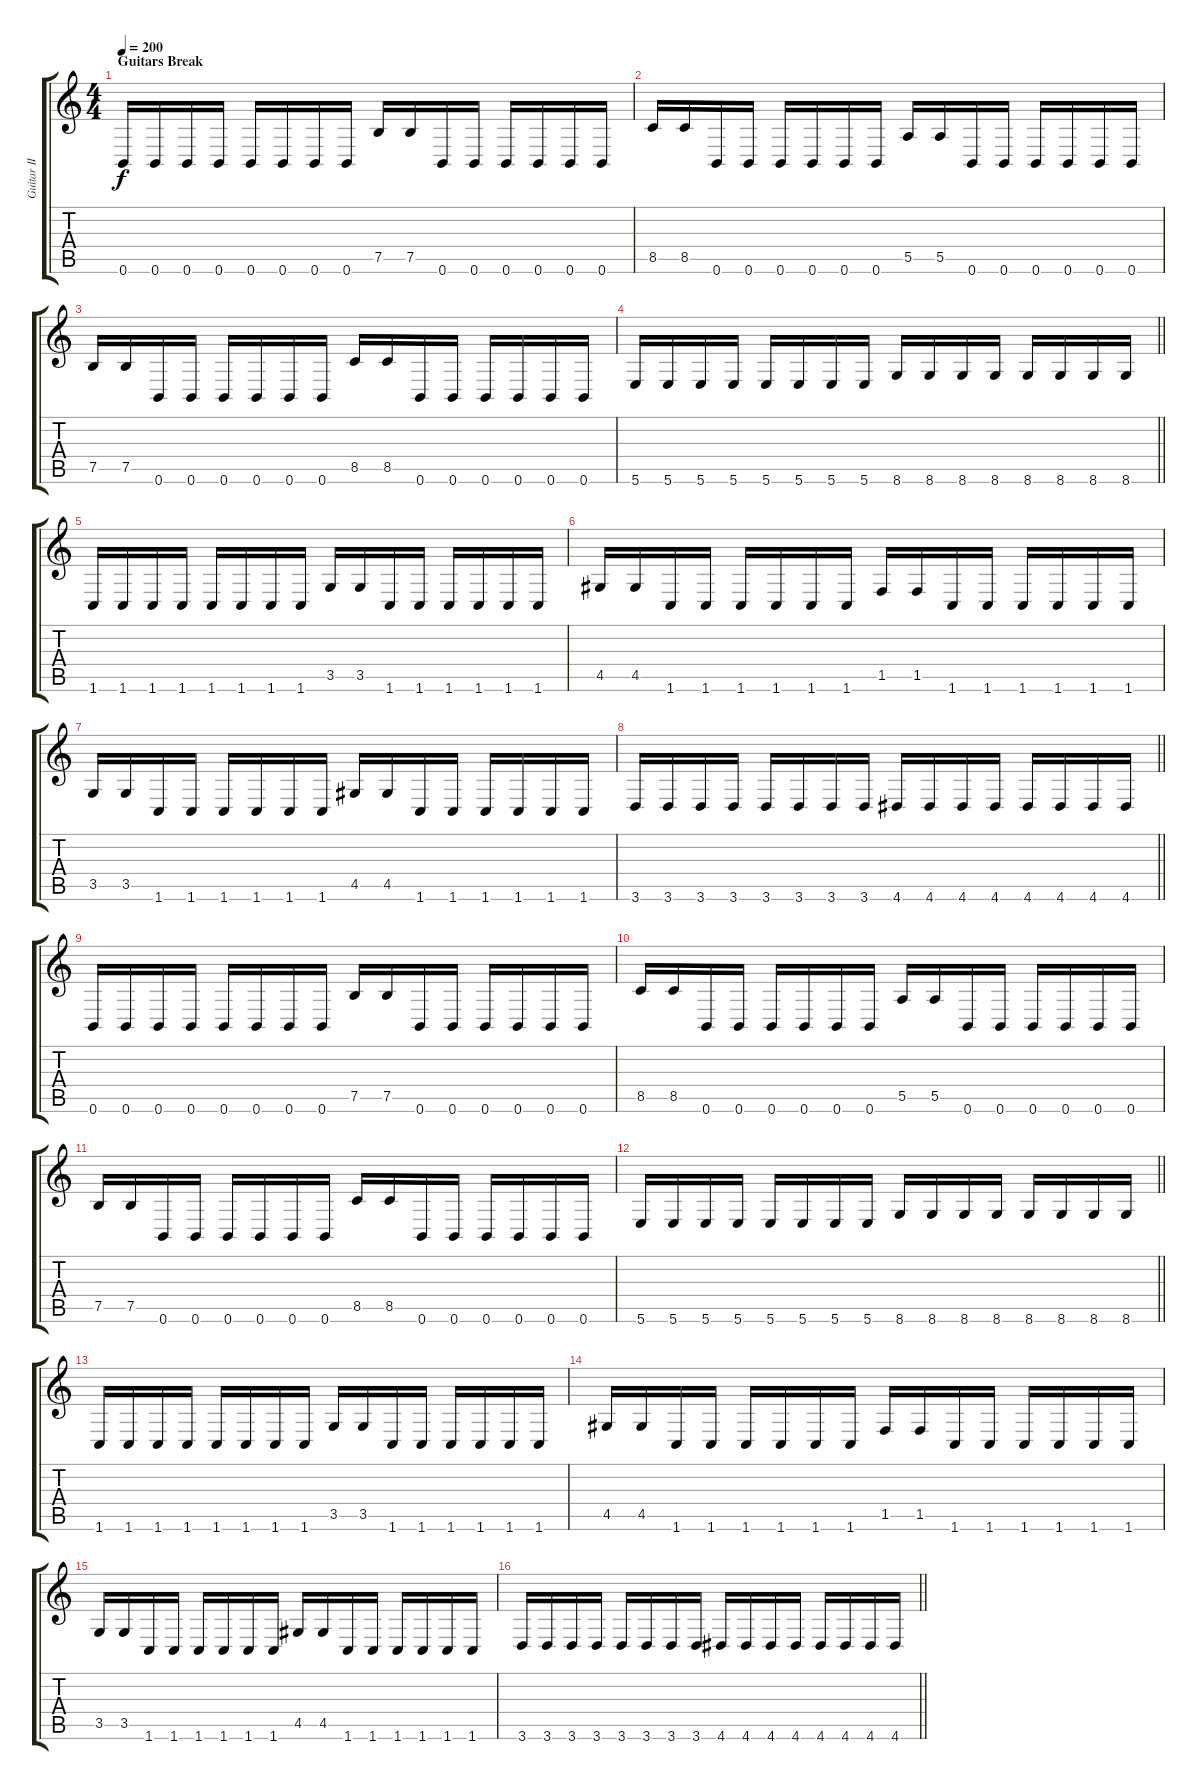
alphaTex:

\track ("Guitar II" "Guitar II") {instrument distortionguitar}
\staff {score tabs}
\tuning (B3 Gb3 D3 A2 E2 B1) {hide}
\ts (4 4)
\section ("" "Guitars Break")
\tempo 200
\clef g2
\ks c
0.6.16{dy f} 0.6.16 0.6.16 0.6.16 0.6.16 0.6.16 0.6.16 0.6.16 7.5.16 7.5.16 0.6.16 0.6.16 0.6.16 0.6.16 0.6.16 0.6.16 |
8.5.16 8.5.16 0.6.16 0.6.16 0.6.16 0.6.16 0.6.16 0.6.16 5.5.16 5.5.16 0.6.16 0.6.16 0.6.16 0.6.16 0.6.16 0.6.16 |
7.5.16 7.5.16 0.6.16 0.6.16 0.6.16 0.6.16 0.6.16 0.6.16 8.5.16 8.5.16 0.6.16 0.6.16 0.6.16 0.6.16 0.6.16 0.6.16 |
\barLineRight lightlight
5.6.16 5.6.16 5.6.16 5.6.16 5.6.16 5.6.16 5.6.16 5.6.16 8.6.16 8.6.16 8.6.16 8.6.16 8.6.16 8.6.16 8.6.16 8.6.16 |
\section ("" "")
1.6.16 1.6.16 1.6.16 1.6.16 1.6.16 1.6.16 1.6.16 1.6.16 3.5.16 3.5.16 1.6.16 1.6.16 1.6.16 1.6.16 1.6.16 1.6.16 |
4.5.16 4.5.16 1.6.16 1.6.16 1.6.16 1.6.16 1.6.16 1.6.16 1.5.16 1.5.16 1.6.16 1.6.16 1.6.16 1.6.16 1.6.16 1.6.16 |
3.5.16 3.5.16 1.6.16 1.6.16 1.6.16 1.6.16 1.6.16 1.6.16 4.5.16 4.5.16 1.6.16 1.6.16 1.6.16 1.6.16 1.6.16 1.6.16 |
\barLineRight lightlight
3.6.16 3.6.16 3.6.16 3.6.16 3.6.16 3.6.16 3.6.16 3.6.16 4.6.16 4.6.16 4.6.16 4.6.16 4.6.16 4.6.16 4.6.16 4.6.16 |
\section ("" "")
0.6.16 0.6.16 0.6.16 0.6.16 0.6.16 0.6.16 0.6.16 0.6.16 7.5.16 7.5.16 0.6.16 0.6.16 0.6.16 0.6.16 0.6.16 0.6.16 |
8.5.16 8.5.16 0.6.16 0.6.16 0.6.16 0.6.16 0.6.16 0.6.16 5.5.16 5.5.16 0.6.16 0.6.16 0.6.16 0.6.16 0.6.16 0.6.16 |
7.5.16 7.5.16 0.6.16 0.6.16 0.6.16 0.6.16 0.6.16 0.6.16 8.5.16 8.5.16 0.6.16 0.6.16 0.6.16 0.6.16 0.6.16 0.6.16 |
\barLineRight lightlight
5.6.16 5.6.16 5.6.16 5.6.16 5.6.16 5.6.16 5.6.16 5.6.16 8.6.16 8.6.16 8.6.16 8.6.16 8.6.16 8.6.16 8.6.16 8.6.16 |
\section ("" "")
1.6.16 1.6.16 1.6.16 1.6.16 1.6.16 1.6.16 1.6.16 1.6.16 3.5.16 3.5.16 1.6.16 1.6.16 1.6.16 1.6.16 1.6.16 1.6.16 |
4.5.16 4.5.16 1.6.16 1.6.16 1.6.16 1.6.16 1.6.16 1.6.16 1.5.16 1.5.16 1.6.16 1.6.16 1.6.16 1.6.16 1.6.16 1.6.16 |
3.5.16 3.5.16 1.6.16 1.6.16 1.6.16 1.6.16 1.6.16 1.6.16 4.5.16 4.5.16 1.6.16 1.6.16 1.6.16 1.6.16 1.6.16 1.6.16 |
\barLineRight lightlight
3.6.16 3.6.16 3.6.16 3.6.16 3.6.16 3.6.16 3.6.16 3.6.16 4.6.16 4.6.16 4.6.16 4.6.16 4.6.16 4.6.16 4.6.16 4.6.16
